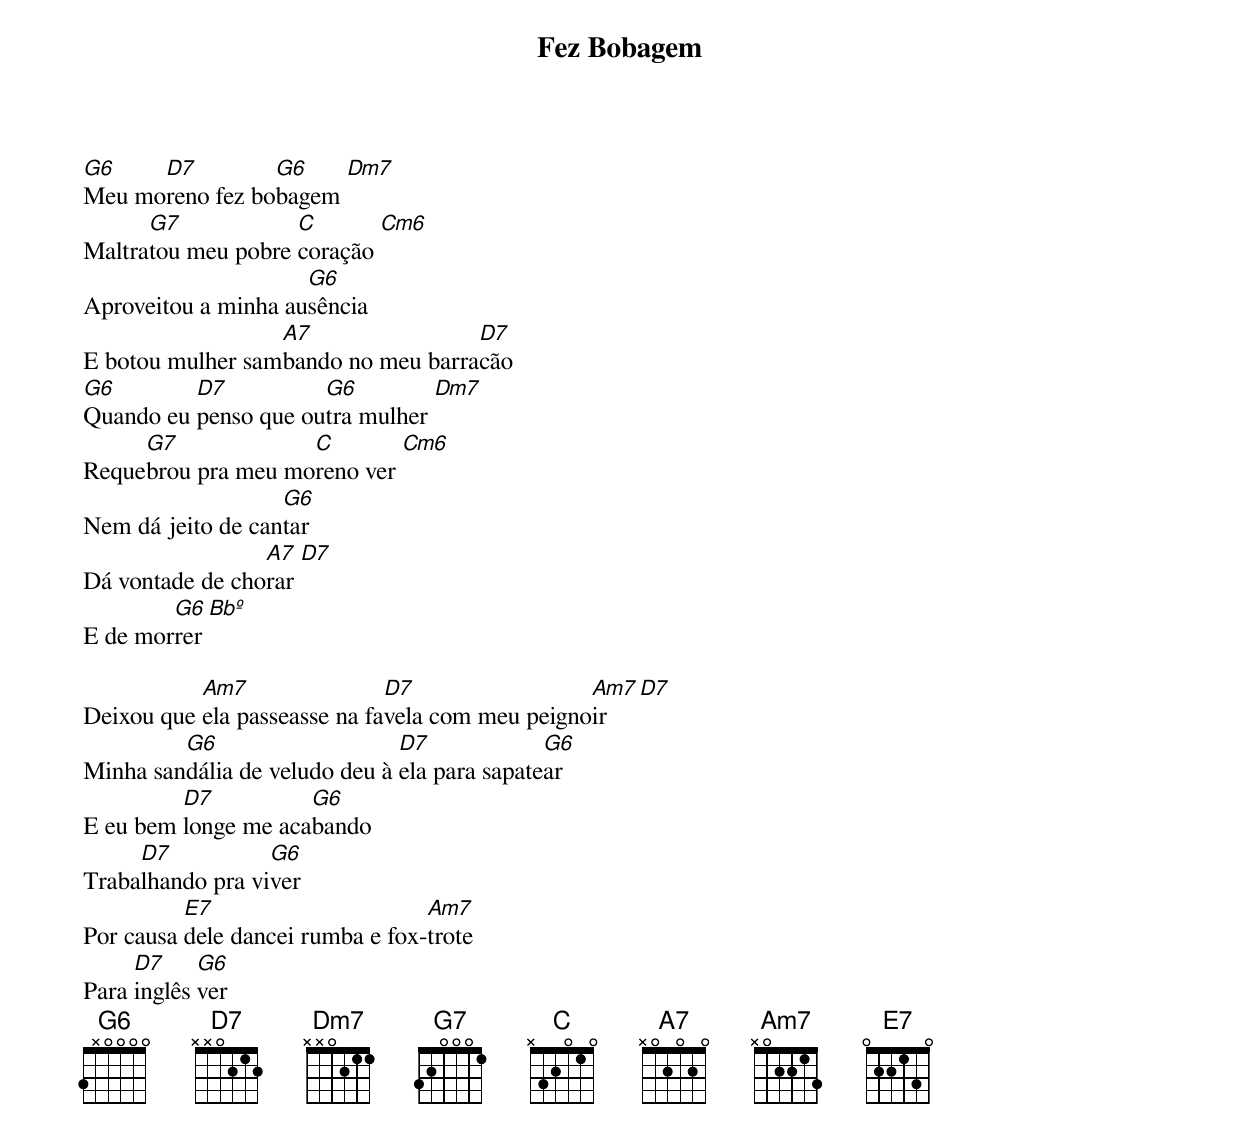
{title: Fez Bobagem}
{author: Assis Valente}
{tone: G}

[G6]Meu mo[D7]reno fez bo[G6]bagem [Dm7]
Maltra[G7]tou meu pobre [C]coração [Cm6]
Aproveitou a minha au[G6]sência
E botou mulher sam[A7]bando no meu barra[D7]cão
[G6]Quando eu [D7]penso que ou[G6]tra mulher [Dm7]
Reque[G7]brou pra meu mo[C]reno ver [Cm6]
Nem dá jeito de can[G6]tar
Dá vontade de cho[A7]rar [D7]
E de mor[G6]rer [Bbº]

Deixou que [Am7]ela passeasse na fa[D7]vela com meu peigno[Am7]ir [D7]
Minha san[G6]dália de veludo deu à [D7]ela para sapate[G6]ar
E eu bem [D7]longe me aca[G6]bando
Traba[D7]lhando pra vi[G6]ver
Por causa [E7]dele dancei rumba e fox-[Am7]trote
Para [D7]inglês [G6]ver
